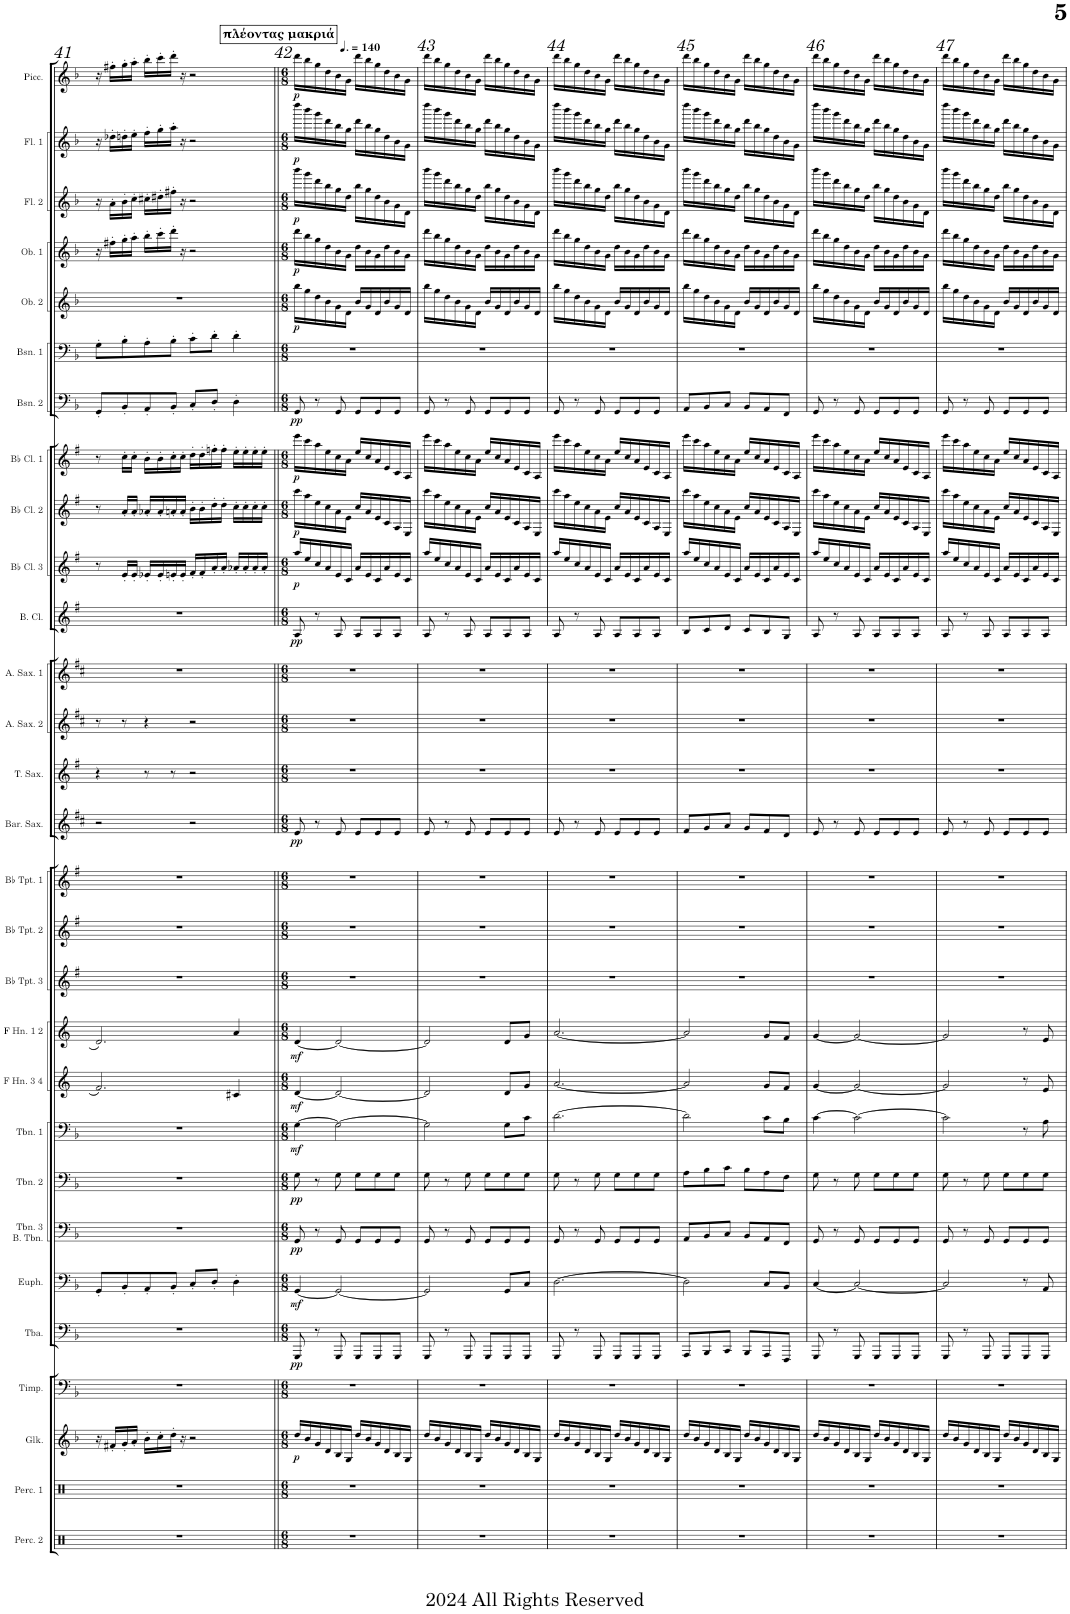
**kern	**kern	**kern	**dynam	**kern	**kern	**dynam	**kern	**dynam	**kern	**dynam	**kern	**dynam	**kern	**dynam	**kern	**dynam	**kern	**dynam	**kern	**kern	**kern	**kern	**dynam	**kern	**kern	**kern	**kern	**dynam	**kern	**dynam	**kern	**dynam	**kern	**dynam	**kern	**dynam	**kern	**kern	**dynam	**kern	**dynam	**kern	**dynam	**kern	**dynam	**kern	**dynam
*part29	*part28	*part27	*part27	*part26	*part25	*part25	*part24	*part24	*part23	*part23	*part22	*part22	*part21	*part21	*part20	*part20	*part19	*part19	*part18	*part17	*part16	*part15	*part15	*part14	*part13	*part12	*part11	*part11	*part10	*part10	*part9	*part9	*part8	*part8	*part7	*part7	*part6	*part5	*part5	*part4	*part4	*part3	*part3	*part2	*part2	*part1	*part1
*staff29	*staff28	*staff27	*staff27	*staff26	*staff25	*staff25	*staff24	*staff24	*staff23	*staff23	*staff22	*staff22	*staff21	*staff21	*staff20	*staff20	*staff19	*staff19	*staff18	*staff17	*staff16	*staff15	*staff15	*staff14	*staff13	*staff12	*staff11	*staff11	*staff10	*staff10	*staff9	*staff9	*staff8	*staff8	*staff7	*staff7	*staff6	*staff5	*staff5	*staff4	*staff4	*staff3	*staff3	*staff2	*staff2	*staff1	*staff1
*I"Percussion 2	*I"Percussion 1	*I"Glockenspiel	*	*I"Timpani	*I"Tuba	*	*I"Euphonium	*	*I"Trombone 3 &amp; Bass Trombone	*	*I"Trombone 2	*	*I"Trombone 1	*	*I"F Horn 3 &amp; 4	*	*I"F Horn 1 &amp; 2	*	*I"Bb Trumpet 3	*I"Bb Trumpet 2	*I"Bb Trumpet 1	*I"Baritone Saxophone	*	*I"Tenor Saxophone	*I"Alto Saxophone 2	*I"Alto Saxophone 1	*I"Bass Clarinet	*	*I"Bb Clarinet 3	*	*I"Bb Clarinet 2	*	*I"Bb Clarinet 1	*	*I"Bassoon 2	*	*I"Bassoon 1	*I"Oboe 2	*	*I"Oboe 1	*	*I"Flute 2	*	*I"Flute 1	*	*I"Piccolo	*
*I'Perc. 2	*I'Perc. 1	*I'Glk.	*	*I'Timp.	*I'Tba.	*	*I'Euph.	*	*I'Tbn. 3 B. Tbn.	*	*I'Tbn. 2	*	*I'Tbn. 1	*	*I'F Hn. 3 4	*	*I'F Hn. 1 2	*	*I'Bb Tpt. 3	*I'Bb Tpt. 2	*I'Bb Tpt. 1	*I'Bar. Sax.	*	*I'T. Sax.	*I'A. Sax. 2	*I'A. Sax. 1	*I'B. Cl.	*	*I'Bb Cl. 3	*	*I'Bb Cl. 2	*	*I'Bb Cl. 1	*	*I'Bsn. 2	*	*I'Bsn. 1	*I'Ob. 2	*	*I'Ob. 1	*	*I'Fl. 2	*	*I'Fl. 1	*	*I'Picc.	*
!!LO:PB:g=z
*clefX	*clefX	*clefG2	*	*clefF4	*clefF4	*	*clefF4	*	*clefF4	*	*clefF4	*	*clefF4	*	*clefG2	*	*clefG2	*	*clefG2	*clefG2	*clefG2	*clefG2	*	*clefG2	*clefG2	*clefG2	*clefG2	*	*clefG2	*	*clefG2	*	*clefG2	*	*clefF4	*	*clefF4	*clefG2	*	*clefG2	*	*clefG2	*	*clefG2	*	*clefG2	*
*	*	*Trd-14c-24	*	*	*	*	*	*	*	*	*	*	*	*	*Trd4c7	*	*Trd4c7	*	*Trd1c2	*Trd1c2	*Trd1c2	*Trd12c21	*	*Trd8c14	*Trd5c9	*Trd5c9	*Trd8c14	*	*Trd1c2	*	*Trd1c2	*	*Trd1c2	*	*	*	*	*	*	*	*	*	*	*	*	*Trd-7c-12	*
*k[]	*k[]	*k[b-]	*	*k[b-]	*k[b-]	*	*k[b-]	*	*k[b-]	*	*k[b-]	*	*k[b-]	*	*k[]	*	*k[]	*	*k[f#]	*k[f#]	*k[f#]	*k[f#c#]	*	*k[f#]	*k[f#c#]	*k[f#c#]	*k[f#]	*	*k[f#]	*	*k[f#]	*	*k[f#]	*	*k[b-]	*	*k[b-]	*k[b-]	*	*k[b-]	*	*k[b-]	*	*k[b-]	*	*k[b-]	*
*M4/4	*M4/4	*M4/4	*	*M4/4	*M4/4	*	*M4/4	*	*M4/4	*	*M4/4	*	*M4/4	*	*M4/4	*	*M4/4	*	*M4/4	*M4/4	*M4/4	*M4/4	*	*M4/4	*M4/4	*M4/4	*M4/4	*	*M4/4	*	*M4/4	*	*M4/4	*	*M4/4	*	*M4/4	*M4/4	*	*M4/4	*	*M4/4	*	*M4/4	*	*M4/4	*
=41	=41	=41	=41	=41	=41	=41	=41	=41	=41	=41	=41	=41	=41	=41	=41	=41	=41	=41	=41	=41	=41	=41	=41	=41	=41	=41	=41	=41	=41	=41	=41	=41	=41	=41	=41	=41	=41	=41	=41	=41	=41	=41	=41	=41	=41	=41	=41
1r	1r	16r	.	1r	1r	.	8GG'/L	.	1r	.	1r	.	1r	.	2.f/	.	2.d/	.	1r	1r	1r	2r	.	4r	8r	1r	1r	.	8r	.	8r	.	8r	.	8GG'/L	.	8G'\L	1r	.	16r	.	16r	.	16r	.	16r	.
.	.	16f#X'/LL	.	.	.	.	.	.	.	.	.	.	.	.	.	.	.	.	.	.	.	.	.	.	.	.	.	.	.	.	.	.	.	.	.	.	.	.	.	16ff#X'\LL	.	16a'\LL	.	16dd-X'\LL	.	16ff#X'\LL	.
.	.	16g'/	.	.	.	.	8BB-'/	.	.	.	.	.	.	.	.	.	.	.	.	.	.	.	.	.	8r	.	.	.	16e'/LL	.	16a'/LL	.	16cc'\LL	.	8BB-'/	.	8B-'\	.	.	16gg'\	.	16b-'\	.	16ddn'\	.	16gg'\	.
.	.	16a'/JJ	.	.	.	.	.	.	.	.	.	.	.	.	.	.	.	.	.	.	.	.	.	.	.	.	.	.	16e'/JJ	.	16a'/JJ	.	16cc'\JJ	.	.	.	.	.	.	16aa'\JJ	.	16cc'\JJ	.	16ee'\JJ	.	16aa'\JJ	.
.	.	16b-'\LL	.	.	.	.	8AA'/	.	.	.	.	.	.	.	.	.	.	.	.	.	.	.	.	8r	4r	.	.	.	16e-X'/LL	.	16a-X'/LL	.	16b'\LL	.	8AA'/	.	8A'\	.	.	16bb-'\LL	.	16cc#X'\LL	.	16ff'\LL	.	16bb-'\LL	.
.	.	16cc'\	.	.	.	.	.	.	.	.	.	.	.	.	.	.	.	.	.	.	.	.	.	.	.	.	.	.	16e-'/	.	16a-'/	.	16b'\	.	.	.	.	.	.	16ccc'\	.	16dd#X'\	.	16gg'\	.	16ccc'\	.
.	.	16dd'\JJ	.	.	.	.	8BB-'/J	.	.	.	.	.	.	.	.	.	.	.	.	.	.	.	.	8r	.	.	.	.	16en'/	.	16an'/	.	16cc'\	.	8BB-'/J	.	8B-'\J	.	.	16ddd'\JJ	.	16ff#X'\JJ	.	16aa'\JJ	.	16ddd'\JJ	.
.	.	16r	.	.	.	.	.	.	.	.	.	.	.	.	.	.	.	.	.	.	.	.	.	.	.	.	.	.	16e'/JJ	.	16a'/JJ	.	16cc'\JJ	.	.	.	.	.	.	16r	.	16r	.	16r	.	16r	.
.	.	2r	.	.	.	.	8C'/L	.	.	.	.	.	.	.	.	.	.	.	.	.	.	2r	.	2r	2r	.	.	.	16f#'/LL	.	16b'\LL	.	16dd'\LL	.	8C'/L	.	8c'\L	.	.	2r	.	2r	.	2r	.	2r	.
.	.	.	.	.	.	.	.	.	.	.	.	.	.	.	.	.	.	.	.	.	.	.	.	.	.	.	.	.	16f#'/	.	16b'\	.	16dd'\	.	.	.	.	.	.	.	.	.	.	.	.	.	.
.	.	.	.	.	.	.	8D'/J	.	.	.	.	.	.	.	.	.	.	.	.	.	.	.	.	.	.	.	.	.	16a'/	.	16dd'\	.	16ffn'\	.	8D'/J	.	8d'\J	.	.	.	.	.	.	.	.	.	.
.	.	.	.	.	.	.	.	.	.	.	.	.	.	.	.	.	.	.	.	.	.	.	.	.	.	.	.	.	16a'/JJ	.	16dd'\JJ	.	16ff'\JJ	.	.	.	.	.	.	.	.	.	.	.	.	.	.
.	.	.	.	.	.	.	4D'\	.	.	.	.	.	.	.	4c#X/	.	4a/	.	.	.	.	.	.	.	.	.	.	.	16a-X'/LL	.	16cc'\LL	.	16ee'\LL	.	4D'\	.	4d'\	.	.	.	.	.	.	.	.	.	.
.	.	.	.	.	.	.	.	.	.	.	.	.	.	.	.	.	.	.	.	.	.	.	.	.	.	.	.	.	16a-'/	.	16cc'\	.	16ee'\	.	.	.	.	.	.	.	.	.	.	.	.	.	.
.	.	.	.	.	.	.	.	.	.	.	.	.	.	.	.	.	.	.	.	.	.	.	.	.	.	.	.	.	16a-'/	.	16cc'\	.	16ee'\	.	.	.	.	.	.	.	.	.	.	.	.	.	.
.	.	.	.	.	.	.	.	.	.	.	.	.	.	.	.	.	.	.	.	.	.	.	.	.	.	.	.	.	16a-'/JJ	.	16cc'\JJ	.	16ee'\JJ	.	.	.	.	.	.	.	.	.	.	.	.	.	.
=42||	=42||	=42||	=42||	=42||	=42||	=42||	=42||	=42||	=42||	=42||	=42||	=42||	=42||	=42||	=42||	=42||	=42||	=42||	=42||	=42||	=42||	=42||	=42||	=42||	=42||	=42||	=42||	=42||	=42||	=42||	=42||	=42||	=42||	=42||	=42||	=42||	=42||	=42||	=42||	=42||	=42||	=42||	=42||	=42||	=42||	=42||	=42||
!!LO:REH:place=s1:a:B:cj:fs=14:t=πλέοντας μακριά
*M6/8	*M6/8	*M6/8	*	*M6/8	*M6/8	*	*M6/8	*	*M6/8	*	*M6/8	*	*M6/8	*	*M6/8	*	*M6/8	*	*M6/8	*M6/8	*M6/8	*M6/8	*	*M6/8	*M6/8	*M6/8	*M6/8	*	*M6/8	*	*M6/8	*	*M6/8	*	*M6/8	*	*M6/8	*M6/8	*	*M6/8	*	*M6/8	*	*M6/8	*	*M6/8	*
*	*	*	*	*	*	*	*	*	*	*	*	*	*	*	*	*	*	*	*	*	*	*	*	*	*	*	*	*	*	*	*	*	*	*	*	*	*	*	*	*	*	*	*	*	*	*MM210	*
!	!	!	!LO:DY:b	!	!	!LO:DY:b	!	!LO:DY:b	!	!LO:DY:b	!	!LO:DY:b	!	!LO:DY:b	!	!LO:DY:b	!	!LO:DY:b	!	!	!	!	!LO:DY:b	!	!	!	!	!LO:DY:b	!	!LO:DY:b	!	!LO:DY:b	!	!LO:DY:b	!	!LO:DY:b	!	!	!LO:DY:b	!	!LO:DY:b	!	!LO:DY:b	!	!LO:DY:b	!	!LO:DY:b
2.r	2.r	16dd/LL	p	2.r	8GGG/	pp	[4GG/	mf	8GG/	pp	8G\	pp	[4G\	mf	[4d/	mf	[4d/	mf	2.r	2.r	2.r	8e/	pp	2.r	2.r	2.r	8A/	pp	16aa/LL	p	16ccc\LL	p	16eee\LL	p	8GG/	pp	2.r	16bb-\LL	p	16ddd\LL	p	16bbb-\LL	p	16dddd\LL	p	16ddd\LL	p
.	.	16b-/	.	.	.	.	.	.	.	.	.	.	.	.	.	.	.	.	.	.	.	.	.	.	.	.	.	.	16ee/	.	16aa\	.	16ccc\	.	.	.	.	16gg\	.	16bb-\	.	16ggg\	.	16bbb-\	.	16bb-\	.
.	.	16g/	.	.	8r	.	.	.	8r	.	8r	.	.	.	.	.	.	.	.	.	.	8r	.	.	.	.	8r	.	16cc/	.	16ee\	.	16aa\	.	8r	.	.	16dd\	.	16gg\	.	16ddd\	.	16ggg\	.	16gg\	.
.	.	16d/	.	.	.	.	.	.	.	.	.	.	.	.	.	.	.	.	.	.	.	.	.	.	.	.	.	.	16a/	.	16cc\	.	16ee\	.	.	.	.	16b-\	.	16dd\	.	16bb-\	.	16ddd\	.	16dd\	.
.	.	16B-/	.	.	8GGG/	.	2GG/_	.	8GG/	.	8G\	.	2G\_	.	2d/_	.	2d/_	.	.	.	.	8e/	.	.	.	.	8A/	.	16e/	.	16a\	.	16cc\	.	8GG/	.	.	16g\	.	16b-\	.	16gg\	.	16bb-\	.	16b-\	.
.	.	16G/JJ	.	.	.	.	.	.	.	.	.	.	.	.	.	.	.	.	.	.	.	.	.	.	.	.	.	.	16c/JJ	.	16e\JJ	.	16a\JJ	.	.	.	.	16d\JJ	.	16g\JJ	.	16dd\JJ	.	16gg\JJ	.	16g\JJ	.
.	.	16dd/LL	.	.	8GGG/L	.	.	.	8GG/L	.	8G\L	.	.	.	.	.	.	.	.	.	.	8e/L	.	.	.	.	8A/L	.	16a/LL	.	16cc/LL	.	16ee/LL	.	8GG/L	.	.	16b-/LL	.	16dd\LL	.	16bb-\LL	.	16ddd\LL	.	16ddd\LL	.
.	.	16b-/	.	.	.	.	.	.	.	.	.	.	.	.	.	.	.	.	.	.	.	.	.	.	.	.	.	.	16e/	.	16a/	.	16cc/	.	.	.	.	16g/	.	16b-\	.	16gg\	.	16bb-\	.	16bb-\	.
.	.	16g/	.	.	8GGG/	.	.	.	8GG/	.	8G\	.	.	.	.	.	.	.	.	.	.	8e/	.	.	.	.	8A/	.	16c/	.	16e/	.	16a/	.	8GG/	.	.	16d/	.	16g\	.	16dd\	.	16gg\	.	16gg\	.
.	.	16d/	.	.	.	.	.	.	.	.	.	.	.	.	.	.	.	.	.	.	.	.	.	.	.	.	.	.	16a/	.	16c/	.	16e/	.	.	.	.	16b-/	.	16dd\	.	16b-\	.	16dd\	.	16dd\	.
.	.	16B-/	.	.	8GGG/J	.	.	.	8GG/J	.	8G\J	.	.	.	.	.	.	.	.	.	.	8e/J	.	.	.	.	8A/J	.	16e/	.	16A/	.	16c/	.	8GG/J	.	.	16g/	.	16b-\	.	16g\	.	16b-\	.	16b-\	.
.	.	16G/JJ	.	.	.	.	.	.	.	.	.	.	.	.	.	.	.	.	.	.	.	.	.	.	.	.	.	.	16c/JJ	.	16E/JJ	.	16A/JJ	.	.	.	.	16d/JJ	.	16g\JJ	.	16d\JJ	.	16g\JJ	.	16g\JJ	.
=43	=43	=43	=43	=43	=43	=43	=43	=43	=43	=43	=43	=43	=43	=43	=43	=43	=43	=43	=43	=43	=43	=43	=43	=43	=43	=43	=43	=43	=43	=43	=43	=43	=43	=43	=43	=43	=43	=43	=43	=43	=43	=43	=43	=43	=43	=43	=43
2.r	2.r	16dd/LL	.	2.r	8GGG/	.	2GG/]	.	8GG/	.	8G\	.	2G\]	.	2d/]	.	2d/]	.	2.r	2.r	2.r	8e/	.	2.r	2.r	2.r	8A/	.	16aa/LL	.	16ccc\LL	.	16eee\LL	.	8GG/	.	2.r	16bb-\LL	.	16ddd\LL	.	16bbb-\LL	.	16dddd\LL	.	16ddd\LL	.
.	.	16b-/	.	.	.	.	.	.	.	.	.	.	.	.	.	.	.	.	.	.	.	.	.	.	.	.	.	.	16ee/	.	16aa\	.	16ccc\	.	.	.	.	16gg\	.	16bb-\	.	16ggg\	.	16bbb-\	.	16bb-\	.
.	.	16g/	.	.	8r	.	.	.	8r	.	8r	.	.	.	.	.	.	.	.	.	.	8r	.	.	.	.	8r	.	16cc/	.	16ee\	.	16aa\	.	8r	.	.	16dd\	.	16gg\	.	16ddd\	.	16ggg\	.	16gg\	.
.	.	16d/	.	.	.	.	.	.	.	.	.	.	.	.	.	.	.	.	.	.	.	.	.	.	.	.	.	.	16a/	.	16cc\	.	16ee\	.	.	.	.	16b-\	.	16dd\	.	16bb-\	.	16ddd\	.	16dd\	.
.	.	16B-/	.	.	8GGG/	.	.	.	8GG/	.	8G\	.	.	.	.	.	.	.	.	.	.	8e/	.	.	.	.	8A/	.	16e/	.	16a\	.	16cc\	.	8GG/	.	.	16g\	.	16b-\	.	16gg\	.	16bb-\	.	16b-\	.
.	.	16G/JJ	.	.	.	.	.	.	.	.	.	.	.	.	.	.	.	.	.	.	.	.	.	.	.	.	.	.	16c/JJ	.	16e\JJ	.	16a\JJ	.	.	.	.	16d\JJ	.	16g\JJ	.	16dd\JJ	.	16gg\JJ	.	16g\JJ	.
.	.	16dd/LL	.	.	8GGG/L	.	.	.	8GG/L	.	8G\L	.	.	.	.	.	.	.	.	.	.	8e/L	.	.	.	.	8A/L	.	16a/LL	.	16cc/LL	.	16ee/LL	.	8GG/L	.	.	16b-/LL	.	16dd\LL	.	16bb-\LL	.	16ddd\LL	.	16ddd\LL	.
.	.	16b-/	.	.	.	.	.	.	.	.	.	.	.	.	.	.	.	.	.	.	.	.	.	.	.	.	.	.	16e/	.	16a/	.	16cc/	.	.	.	.	16g/	.	16b-\	.	16gg\	.	16bb-\	.	16bb-\	.
.	.	16g/	.	.	8GGG/	.	8GG/L	.	8GG/	.	8G\	.	8G\L	.	8d/L	.	8d/L	.	.	.	.	8e/	.	.	.	.	8A/	.	16c/	.	16e/	.	16a/	.	8GG/	.	.	16d/	.	16g\	.	16dd\	.	16gg\	.	16gg\	.
.	.	16d/	.	.	.	.	.	.	.	.	.	.	.	.	.	.	.	.	.	.	.	.	.	.	.	.	.	.	16a/	.	16c/	.	16e/	.	.	.	.	16b-/	.	16dd\	.	16b-\	.	16dd\	.	16dd\	.
.	.	16B-/	.	.	8GGG/J	.	8C/J	.	8GG/J	.	8G\J	.	8c\J	.	8g/J	.	8g/J	.	.	.	.	8e/J	.	.	.	.	8A/J	.	16e/	.	16A/	.	16c/	.	8GG/J	.	.	16g/	.	16b-\	.	16g\	.	16b-\	.	16b-\	.
.	.	16G/JJ	.	.	.	.	.	.	.	.	.	.	.	.	.	.	.	.	.	.	.	.	.	.	.	.	.	.	16c/JJ	.	16E/JJ	.	16A/JJ	.	.	.	.	16d/JJ	.	16g\JJ	.	16d\JJ	.	16g\JJ	.	16g\JJ	.
=44	=44	=44	=44	=44	=44	=44	=44	=44	=44	=44	=44	=44	=44	=44	=44	=44	=44	=44	=44	=44	=44	=44	=44	=44	=44	=44	=44	=44	=44	=44	=44	=44	=44	=44	=44	=44	=44	=44	=44	=44	=44	=44	=44	=44	=44	=44	=44
2.r	2.r	16dd/LL	.	2.r	8GGG/	.	[2.D\	.	8GG/	.	8G\	.	[2.d\	.	[2.a/	.	[2.a/	.	2.r	2.r	2.r	8e/	.	2.r	2.r	2.r	8A/	.	16aa/LL	.	16ccc\LL	.	16eee\LL	.	8GG/	.	2.r	16bb-\LL	.	16ddd\LL	.	16bbb-\LL	.	16dddd\LL	.	16ddd\LL	.
.	.	16b-/	.	.	.	.	.	.	.	.	.	.	.	.	.	.	.	.	.	.	.	.	.	.	.	.	.	.	16ee/	.	16aa\	.	16ccc\	.	.	.	.	16gg\	.	16bb-\	.	16ggg\	.	16bbb-\	.	16bb-\	.
.	.	16g/	.	.	8r	.	.	.	8r	.	8r	.	.	.	.	.	.	.	.	.	.	8r	.	.	.	.	8r	.	16cc/	.	16ee\	.	16aa\	.	8r	.	.	16dd\	.	16gg\	.	16ddd\	.	16ggg\	.	16gg\	.
.	.	16d/	.	.	.	.	.	.	.	.	.	.	.	.	.	.	.	.	.	.	.	.	.	.	.	.	.	.	16a/	.	16cc\	.	16ee\	.	.	.	.	16b-\	.	16dd\	.	16bb-\	.	16ddd\	.	16dd\	.
.	.	16B-/	.	.	8GGG/	.	.	.	8GG/	.	8G\	.	.	.	.	.	.	.	.	.	.	8e/	.	.	.	.	8A/	.	16e/	.	16a\	.	16cc\	.	8GG/	.	.	16g\	.	16b-\	.	16gg\	.	16bb-\	.	16b-\	.
.	.	16G/JJ	.	.	.	.	.	.	.	.	.	.	.	.	.	.	.	.	.	.	.	.	.	.	.	.	.	.	16c/JJ	.	16e\JJ	.	16a\JJ	.	.	.	.	16d\JJ	.	16g\JJ	.	16dd\JJ	.	16gg\JJ	.	16g\JJ	.
.	.	16dd/LL	.	.	8GGG/L	.	.	.	8GG/L	.	8G\L	.	.	.	.	.	.	.	.	.	.	8e/L	.	.	.	.	8A/L	.	16a/LL	.	16cc/LL	.	16ee/LL	.	8GG/L	.	.	16b-/LL	.	16dd\LL	.	16bb-\LL	.	16ddd\LL	.	16ddd\LL	.
.	.	16b-/	.	.	.	.	.	.	.	.	.	.	.	.	.	.	.	.	.	.	.	.	.	.	.	.	.	.	16e/	.	16a/	.	16cc/	.	.	.	.	16g/	.	16b-\	.	16gg\	.	16bb-\	.	16bb-\	.
.	.	16g/	.	.	8GGG/	.	.	.	8GG/	.	8G\	.	.	.	.	.	.	.	.	.	.	8e/	.	.	.	.	8A/	.	16c/	.	16e/	.	16a/	.	8GG/	.	.	16d/	.	16g\	.	16dd\	.	16gg\	.	16gg\	.
.	.	16d/	.	.	.	.	.	.	.	.	.	.	.	.	.	.	.	.	.	.	.	.	.	.	.	.	.	.	16a/	.	16c/	.	16e/	.	.	.	.	16b-/	.	16dd\	.	16b-\	.	16dd\	.	16dd\	.
.	.	16B-/	.	.	8GGG/J	.	.	.	8GG/J	.	8G\J	.	.	.	.	.	.	.	.	.	.	8e/J	.	.	.	.	8A/J	.	16e/	.	16A/	.	16c/	.	8GG/J	.	.	16g/	.	16b-\	.	16g\	.	16b-\	.	16b-\	.
.	.	16G/JJ	.	.	.	.	.	.	.	.	.	.	.	.	.	.	.	.	.	.	.	.	.	.	.	.	.	.	16c/JJ	.	16E/JJ	.	16A/JJ	.	.	.	.	16d/JJ	.	16g\JJ	.	16d\JJ	.	16g\JJ	.	16g\JJ	.
=45	=45	=45	=45	=45	=45	=45	=45	=45	=45	=45	=45	=45	=45	=45	=45	=45	=45	=45	=45	=45	=45	=45	=45	=45	=45	=45	=45	=45	=45	=45	=45	=45	=45	=45	=45	=45	=45	=45	=45	=45	=45	=45	=45	=45	=45	=45	=45
2.r	2.r	16dd/LL	.	2.r	8AAA/L	.	2D\]	.	8AA/L	.	8A\L	.	2d\]	.	2a/]	.	2a/]	.	2.r	2.r	2.r	8f#/L	.	2.r	2.r	2.r	8B/L	.	16aa/LL	.	16ccc\LL	.	16eee\LL	.	8AA/L	.	2.r	16bb-\LL	.	16ddd\LL	.	16bbb-\LL	.	16dddd\LL	.	16ddd\LL	.
.	.	16b-/	.	.	.	.	.	.	.	.	.	.	.	.	.	.	.	.	.	.	.	.	.	.	.	.	.	.	16ee/	.	16aa\	.	16ccc\	.	.	.	.	16gg\	.	16bb-\	.	16ggg\	.	16bbb-\	.	16bb-\	.
.	.	16g/	.	.	8BBB-/	.	.	.	8BB-/	.	8B-\	.	.	.	.	.	.	.	.	.	.	8g/	.	.	.	.	8c/	.	16cc/	.	16ee\	.	16aa\	.	8BB-/	.	.	16dd\	.	16gg\	.	16ddd\	.	16ggg\	.	16gg\	.
.	.	16d/	.	.	.	.	.	.	.	.	.	.	.	.	.	.	.	.	.	.	.	.	.	.	.	.	.	.	16a/	.	16cc\	.	16ee\	.	.	.	.	16b-\	.	16dd\	.	16bb-\	.	16ddd\	.	16dd\	.
.	.	16B-/	.	.	8CC/J	.	.	.	8C/J	.	8c\J	.	.	.	.	.	.	.	.	.	.	8a/J	.	.	.	.	8d/J	.	16e/	.	16a\	.	16cc\	.	8C/J	.	.	16g\	.	16b-\	.	16gg\	.	16bb-\	.	16b-\	.
.	.	16G/JJ	.	.	.	.	.	.	.	.	.	.	.	.	.	.	.	.	.	.	.	.	.	.	.	.	.	.	16c/JJ	.	16e\JJ	.	16a\JJ	.	.	.	.	16d\JJ	.	16g\JJ	.	16dd\JJ	.	16gg\JJ	.	16g\JJ	.
.	.	16dd/LL	.	.	8BBB-/L	.	.	.	8BB-/L	.	8B-\L	.	.	.	.	.	.	.	.	.	.	8g/L	.	.	.	.	8c/L	.	16a/LL	.	16cc/LL	.	16ee/LL	.	8BB-/L	.	.	16b-/LL	.	16dd\LL	.	16bb-\LL	.	16ddd\LL	.	16ddd\LL	.
.	.	16b-/	.	.	.	.	.	.	.	.	.	.	.	.	.	.	.	.	.	.	.	.	.	.	.	.	.	.	16e/	.	16a/	.	16cc/	.	.	.	.	16g/	.	16b-\	.	16gg\	.	16bb-\	.	16bb-\	.
.	.	16g/	.	.	8AAA/	.	8C/L	.	8AA/	.	8A\	.	8c\L	.	8g/L	.	8g/L	.	.	.	.	8f#/	.	.	.	.	8B/	.	16c/	.	16e/	.	16a/	.	8AA/	.	.	16d/	.	16g\	.	16dd\	.	16gg\	.	16gg\	.
.	.	16d/	.	.	.	.	.	.	.	.	.	.	.	.	.	.	.	.	.	.	.	.	.	.	.	.	.	.	16a/	.	16c/	.	16e/	.	.	.	.	16b-/	.	16dd\	.	16b-\	.	16dd\	.	16dd\	.
.	.	16B-/	.	.	8FFF/J	.	8BB-/J	.	8FF/J	.	8F\J	.	8B-\J	.	8f/J	.	8f/J	.	.	.	.	8d/J	.	.	.	.	8G/J	.	16e/	.	16A/	.	16c/	.	8FF/J	.	.	16g/	.	16b-\	.	16g\	.	16b-\	.	16b-\	.
.	.	16G/JJ	.	.	.	.	.	.	.	.	.	.	.	.	.	.	.	.	.	.	.	.	.	.	.	.	.	.	16c/JJ	.	16E/JJ	.	16A/JJ	.	.	.	.	16d/JJ	.	16g\JJ	.	16d\JJ	.	16g\JJ	.	16g\JJ	.
=46	=46	=46	=46	=46	=46	=46	=46	=46	=46	=46	=46	=46	=46	=46	=46	=46	=46	=46	=46	=46	=46	=46	=46	=46	=46	=46	=46	=46	=46	=46	=46	=46	=46	=46	=46	=46	=46	=46	=46	=46	=46	=46	=46	=46	=46	=46	=46
2.r	2.r	16dd/LL	.	2.r	8GGG/	.	[4C/	.	8GG/	.	8G\	.	[4c\	.	[4g/	.	[4g/	.	2.r	2.r	2.r	8e/	.	2.r	2.r	2.r	8A/	.	16aa/LL	.	16ccc\LL	.	16eee\LL	.	8GG/	.	2.r	16bb-\LL	.	16ddd\LL	.	16bbb-\LL	.	16dddd\LL	.	16ddd\LL	.
.	.	16b-/	.	.	.	.	.	.	.	.	.	.	.	.	.	.	.	.	.	.	.	.	.	.	.	.	.	.	16ee/	.	16aa\	.	16ccc\	.	.	.	.	16gg\	.	16bb-\	.	16ggg\	.	16bbb-\	.	16bb-\	.
.	.	16g/	.	.	8r	.	.	.	8r	.	8r	.	.	.	.	.	.	.	.	.	.	8r	.	.	.	.	8r	.	16cc/	.	16ee\	.	16aa\	.	8r	.	.	16dd\	.	16gg\	.	16ddd\	.	16ggg\	.	16gg\	.
.	.	16d/	.	.	.	.	.	.	.	.	.	.	.	.	.	.	.	.	.	.	.	.	.	.	.	.	.	.	16a/	.	16cc\	.	16ee\	.	.	.	.	16b-\	.	16dd\	.	16bb-\	.	16ddd\	.	16dd\	.
.	.	16B-/	.	.	8GGG/	.	2C/_	.	8GG/	.	8G\	.	2c\_	.	2g/_	.	2g/_	.	.	.	.	8e/	.	.	.	.	8A/	.	16e/	.	16a\	.	16cc\	.	8GG/	.	.	16g\	.	16b-\	.	16gg\	.	16bb-\	.	16b-\	.
.	.	16G/JJ	.	.	.	.	.	.	.	.	.	.	.	.	.	.	.	.	.	.	.	.	.	.	.	.	.	.	16c/JJ	.	16e\JJ	.	16a\JJ	.	.	.	.	16d\JJ	.	16g\JJ	.	16dd\JJ	.	16gg\JJ	.	16g\JJ	.
.	.	16dd/LL	.	.	8GGG/L	.	.	.	8GG/L	.	8G\L	.	.	.	.	.	.	.	.	.	.	8e/L	.	.	.	.	8A/L	.	16a/LL	.	16cc/LL	.	16ee/LL	.	8GG/L	.	.	16b-/LL	.	16dd\LL	.	16bb-\LL	.	16ddd\LL	.	16ddd\LL	.
.	.	16b-/	.	.	.	.	.	.	.	.	.	.	.	.	.	.	.	.	.	.	.	.	.	.	.	.	.	.	16e/	.	16a/	.	16cc/	.	.	.	.	16g/	.	16b-\	.	16gg\	.	16bb-\	.	16bb-\	.
.	.	16g/	.	.	8GGG/	.	.	.	8GG/	.	8G\	.	.	.	.	.	.	.	.	.	.	8e/	.	.	.	.	8A/	.	16c/	.	16e/	.	16a/	.	8GG/	.	.	16d/	.	16g\	.	16dd\	.	16gg\	.	16gg\	.
.	.	16d/	.	.	.	.	.	.	.	.	.	.	.	.	.	.	.	.	.	.	.	.	.	.	.	.	.	.	16a/	.	16c/	.	16e/	.	.	.	.	16b-/	.	16dd\	.	16b-\	.	16dd\	.	16dd\	.
.	.	16B-/	.	.	8GGG/J	.	.	.	8GG/J	.	8G\J	.	.	.	.	.	.	.	.	.	.	8e/J	.	.	.	.	8A/J	.	16e/	.	16A/	.	16c/	.	8GG/J	.	.	16g/	.	16b-\	.	16g\	.	16b-\	.	16b-\	.
.	.	16G/JJ	.	.	.	.	.	.	.	.	.	.	.	.	.	.	.	.	.	.	.	.	.	.	.	.	.	.	16c/JJ	.	16E/JJ	.	16A/JJ	.	.	.	.	16d/JJ	.	16g\JJ	.	16d\JJ	.	16g\JJ	.	16g\JJ	.
=47	=47	=47	=47	=47	=47	=47	=47	=47	=47	=47	=47	=47	=47	=47	=47	=47	=47	=47	=47	=47	=47	=47	=47	=47	=47	=47	=47	=47	=47	=47	=47	=47	=47	=47	=47	=47	=47	=47	=47	=47	=47	=47	=47	=47	=47	=47	=47
2.r	2.r	16dd/LL	.	2.r	8GGG/	.	2C/]	.	8GG/	.	8G\	.	2c\]	.	2g/]	.	2g/]	.	2.r	2.r	2.r	8e/	.	2.r	2.r	2.r	8A/	.	16aa/LL	.	16ccc\LL	.	16eee\LL	.	8GG/	.	2.r	16bb-\LL	.	16ddd\LL	.	16bbb-\LL	.	16dddd\LL	.	16ddd\LL	.
.	.	16b-/	.	.	.	.	.	.	.	.	.	.	.	.	.	.	.	.	.	.	.	.	.	.	.	.	.	.	16ee/	.	16aa\	.	16ccc\	.	.	.	.	16gg\	.	16bb-\	.	16ggg\	.	16bbb-\	.	16bb-\	.
.	.	16g/	.	.	8r	.	.	.	8r	.	8r	.	.	.	.	.	.	.	.	.	.	8r	.	.	.	.	8r	.	16cc/	.	16ee\	.	16aa\	.	8r	.	.	16dd\	.	16gg\	.	16ddd\	.	16ggg\	.	16gg\	.
.	.	16d/	.	.	.	.	.	.	.	.	.	.	.	.	.	.	.	.	.	.	.	.	.	.	.	.	.	.	16a/	.	16cc\	.	16ee\	.	.	.	.	16b-\	.	16dd\	.	16bb-\	.	16ddd\	.	16dd\	.
.	.	16B-/	.	.	8GGG/	.	.	.	8GG/	.	8G\	.	.	.	.	.	.	.	.	.	.	8e/	.	.	.	.	8A/	.	16e/	.	16a\	.	16cc\	.	8GG/	.	.	16g\	.	16b-\	.	16gg\	.	16bb-\	.	16b-\	.
.	.	16G/JJ	.	.	.	.	.	.	.	.	.	.	.	.	.	.	.	.	.	.	.	.	.	.	.	.	.	.	16c/JJ	.	16e\JJ	.	16a\JJ	.	.	.	.	16d\JJ	.	16g\JJ	.	16dd\JJ	.	16gg\JJ	.	16g\JJ	.
.	.	16dd/LL	.	.	8GGG/L	.	.	.	8GG/L	.	8G\L	.	.	.	.	.	.	.	.	.	.	8e/L	.	.	.	.	8A/L	.	16a/LL	.	16cc/LL	.	16ee/LL	.	8GG/L	.	.	16b-/LL	.	16dd\LL	.	16bb-\LL	.	16ddd\LL	.	16ddd\LL	.
.	.	16b-/	.	.	.	.	.	.	.	.	.	.	.	.	.	.	.	.	.	.	.	.	.	.	.	.	.	.	16e/	.	16a/	.	16cc/	.	.	.	.	16g/	.	16b-\	.	16gg\	.	16bb-\	.	16bb-\	.
.	.	16g/	.	.	8GGG/	.	8r	.	8GG/	.	8G\	.	8r	.	8r	.	8r	.	.	.	.	8e/	.	.	.	.	8A/	.	16c/	.	16e/	.	16a/	.	8GG/	.	.	16d/	.	16g\	.	16dd\	.	16gg\	.	16gg\	.
.	.	16d/	.	.	.	.	.	.	.	.	.	.	.	.	.	.	.	.	.	.	.	.	.	.	.	.	.	.	16a/	.	16c/	.	16e/	.	.	.	.	16b-/	.	16dd\	.	16b-\	.	16dd\	.	16dd\	.
.	.	16B-/	.	.	8GGG/J	.	8AA/	.	8GG/J	.	8G\J	.	8A\	.	8e/	.	8e/	.	.	.	.	8e/J	.	.	.	.	8A/J	.	16e/	.	16A/	.	16c/	.	8GG/J	.	.	16g/	.	16b-\	.	16g\	.	16b-\	.	16b-\	.
.	.	16G/JJ	.	.	.	.	.	.	.	.	.	.	.	.	.	.	.	.	.	.	.	.	.	.	.	.	.	.	16c/JJ	.	16E/JJ	.	16A/JJ	.	.	.	.	16d/JJ	.	16g\JJ	.	16d\JJ	.	16g\JJ	.	16g\JJ	.
=	=	=	=	=	=	=	=	=	=	=	=	=	=	=	=	=	=	=	=	=	=	=	=	=	=	=	=	=	=	=	=	=	=	=	=	=	=	=	=	=	=	=	=	=	=	=	=
*-	*-	*-	*-	*-	*-	*-	*-	*-	*-	*-	*-	*-	*-	*-	*-	*-	*-	*-	*-	*-	*-	*-	*-	*-	*-	*-	*-	*-	*-	*-	*-	*-	*-	*-	*-	*-	*-	*-	*-	*-	*-	*-	*-	*-	*-	*-	*-
